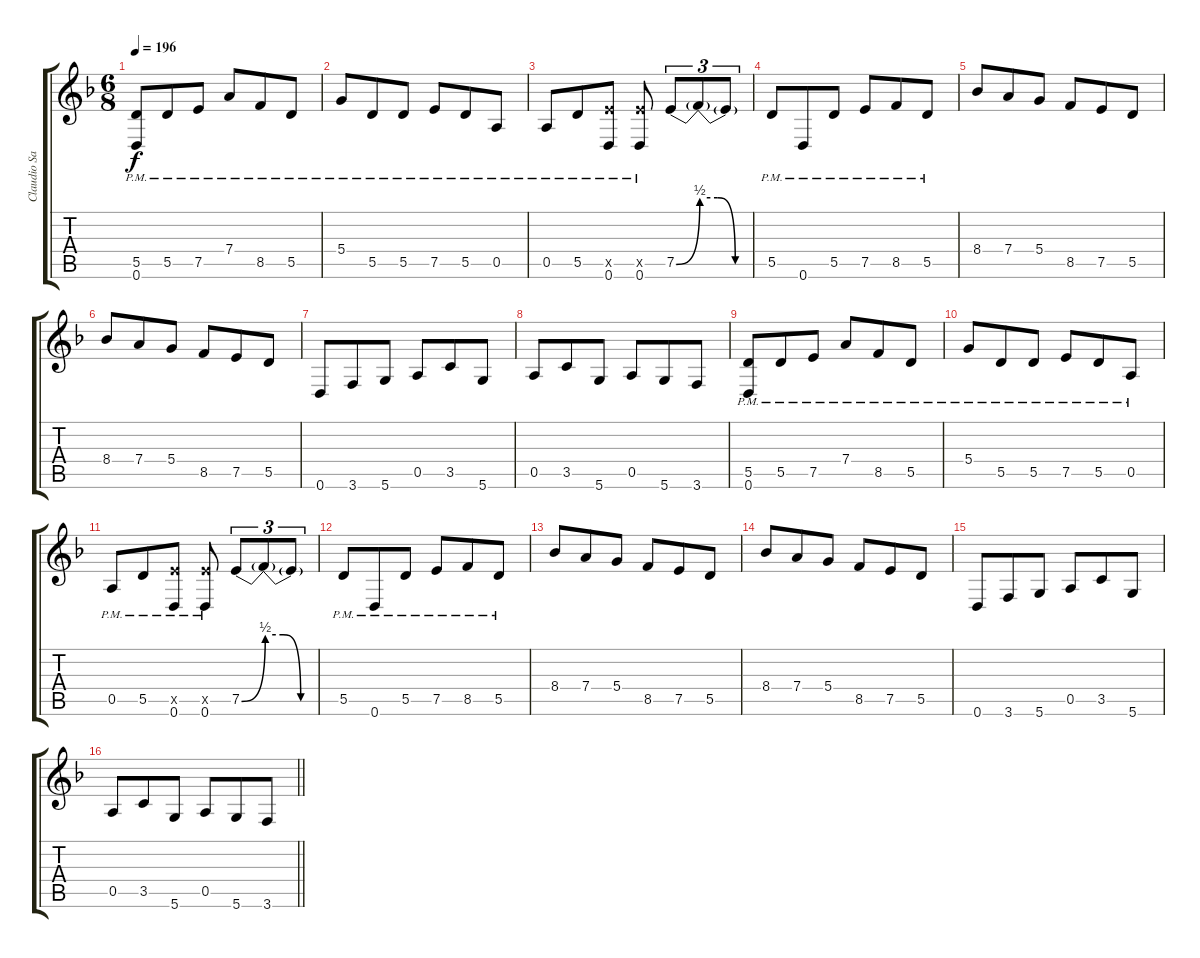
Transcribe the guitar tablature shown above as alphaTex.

\track ("Claudio Sanchez - Guitar" "Claudio Sa") {instrument distortionguitar}
\staff {score tabs}
\tuning (E4 B3 G3 D3 A2 D2) {hide}
\ts (6 8)
\tempo 196
\clef g2
\ks f
(5.5{pm} 0.6{pm}).8{dy f} 5.5{pm}.8 7.5{pm}.8 7.4{pm}.8 8.5{pm}.8 5.5{pm}.8 |
5.4{pm}.8 5.5{pm}.8 5.5{pm}.8 7.5{pm}.8 5.5{pm}.8 0.5{pm}.8 |
0.5{pm}.8 5.5{pm}.8 (7.5{pm x} 0.6{pm}).8 (7.5{pm x} 0.6{pm}).8 7.5{be (bend 0 0 60 2)}.8{tu (3 2)} 7.5{be (custom 0 2 20 2 40 0 60 0) t}.8{tu (3 2)} 7.5{t}.8{tu (3 2)} |
5.5{pm}.8 0.6{pm}.8 5.5{pm}.8 7.5{pm}.8 8.5{pm}.8 5.5{pm}.8 |
8.4.8 7.4.8 5.4.8 8.5.8 7.5.8 5.5.8 |
8.4.8 7.4.8 5.4.8 8.5.8 7.5.8 5.5.8 |
0.6.8 3.6.8 5.6.8 0.5.8 3.5.8 5.6.8 |
0.5.8 3.5.8 5.6.8 0.5.8 5.6.8 3.6.8 |
(5.5{pm} 0.6{pm}).8 5.5{pm}.8 7.5{pm}.8 7.4{pm}.8 8.5{pm}.8 5.5{pm}.8 |
5.4{pm}.8 5.5{pm}.8 5.5{pm}.8 7.5{pm}.8 5.5{pm}.8 0.5{pm}.8 |
0.5{pm}.8 5.5{pm}.8 (7.5{pm x} 0.6{pm}).8 (7.5{pm x} 0.6{pm}).8 7.5{be (bend 0 0 60 2)}.8{tu (3 2)} 7.5{be (custom 0 2 20 2 40 0 60 0) t}.8{tu (3 2)} 7.5{t}.8{tu (3 2)} |
5.5{pm}.8 0.6{pm}.8 5.5{pm}.8 7.5{pm}.8 8.5{pm}.8 5.5{pm}.8 |
8.4.8 7.4.8 5.4.8 8.5.8 7.5.8 5.5.8 |
8.4.8 7.4.8 5.4.8 8.5.8 7.5.8 5.5.8 |
0.6.8 3.6.8 5.6.8 0.5.8 3.5.8 5.6.8 |
\barLineRight lightlight
0.5.8 3.5.8 5.6.8 0.5.8 5.6.8 3.6.8
